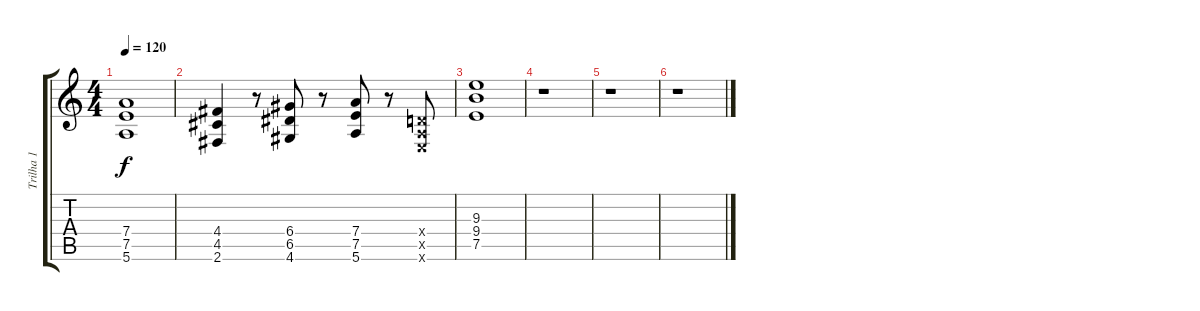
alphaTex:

\track ("Trilha 1" "Trilha 1") {instrument distortionguitar}
\staff {score tabs}
\tuning (E4 B3 G3 D3 A2 E2) {hide}
\ts (4 4)
\tempo 120
\clef g2
\ks c
(7.4 7.5 5.6).1{dy f} |
(4.4 4.5 2.6).4 r.8 (6.4 6.5 4.6).8 r.8 (7.4 7.5 5.6).8 r.8 (0.4{x} 0.5{x} 0.6{x}).8 |
(9.3 9.4 7.5).1 |
r.1 |
r.1 |
r.1
